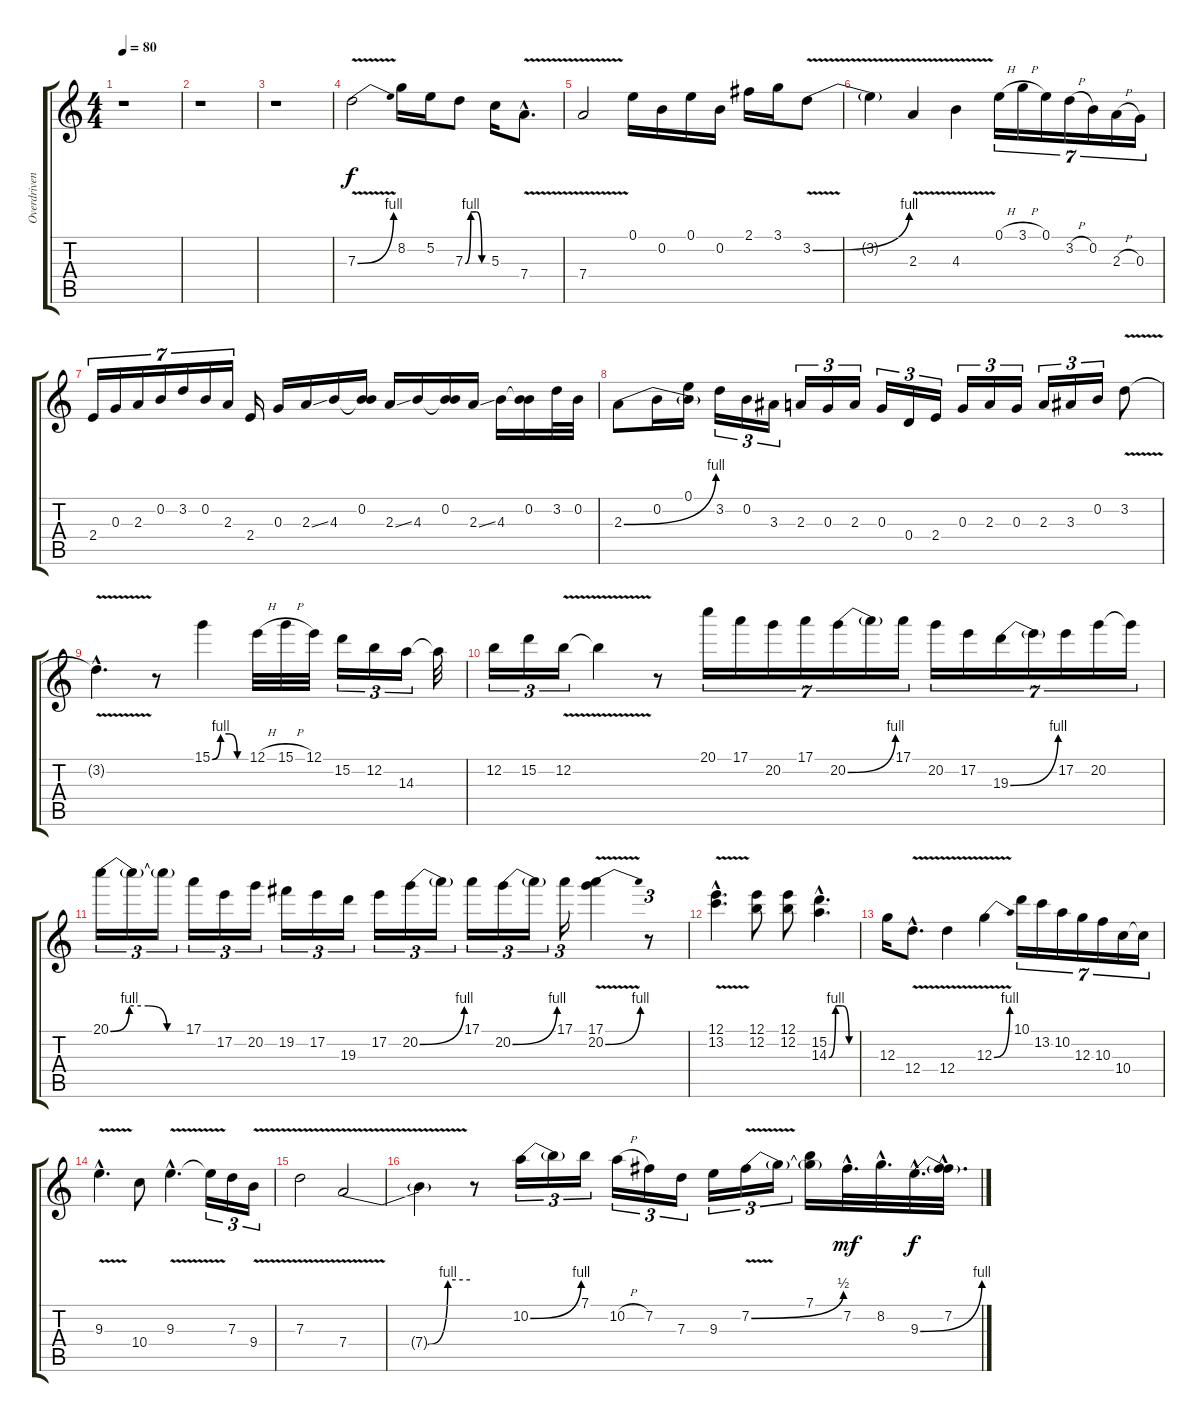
\track ("Overdriven Guitar" "Overdriven") {instrument overdrivenguitar}
\staff {score tabs}
\tuning (E4 B3 G3 D3 A2 E2) {hide}
\ts (4 4)
\tempo 80
\clef g2
\ks c
r.1{dy f} |
r.1 |
r.1 |
7.3{be (bend 0 0 60 4) v}.2{volume 11 instrument overdrivenguitar} 8.2.16{volume 13 balance 0} 5.2.16 7.3{be (custom 0 0 15 4 30 4 45 0 60 0)}.8 5.3.16 7.4{v hac}.8{d} |
7.4{v}.2 0.1.16 0.2.16 0.1.16 0.2.16 2.1.16 3.1.16 3.2{be (bend 0 0 60 4) v}.8 |
3.2{t}.4 2.3{v}.4 4.3{v}.4 0.1{h}.16{tu (7 4)} 3.1{h}.16{tu (7 4)} 0.1.16{tu (7 4)} 3.2{h}.16{tu (7 4)} 0.2.16{tu (7 4)} 2.3{h}.16{tu (7 4)} 0.3.16{tu (7 4)} |
2.4.16{tu (7 4)} 0.3.16{tu (7 4)} 2.3.16{tu (7 4)} 0.2.16{tu (7 4)} 3.2.16{tu (7 4)} 0.2.16{tu (7 4)} 2.3.16{tu (7 4)} 2.4.16 0.3.16 2.3{ss}.16 4.3.16 (0.2 4.3{t}).16 2.3{ss}.16 4.3.16 (0.2 4.3{t}).16 2.3{ss}.16 4.3.16 (0.2 4.3{t}).16 3.2.32 0.2.32 |
2.3{be (bend 0 0 60 4)}.8 0.2.16 (0.1 2.3{t}).16 3.2.16{tu (3 2)} 0.2.16{tu (3 2)} 3.3.16{tu (3 2)} 2.3.16{tu (3 2)} 0.3.16{tu (3 2)} 2.3.16{tu (3 2)} 0.3.16{tu (3 2)} 0.4.16{tu (3 2)} 2.4.16{tu (3 2)} 0.3.16{tu (3 2)} 2.3.16{tu (3 2)} 0.3.16{tu (3 2)} 2.3.16{tu (3 2)} 3.3.16{tu (3 2)} 0.2.16{tu (3 2)} 3.2{v}.8 |
3.2{hac t}.4{d} r.8 15.1{be (custom 0 0 15 4 30 4 45 0 60 0)}.4 12.1{h}.32 15.1{h}.32 12.1.32 15.2.16{tu (3 2)} 12.2.16{tu (3 2)} 14.3.16{tu (3 2)} 14.3{t}.32 |
12.2.16{tu (3 2)} 15.2.16{tu (3 2)} 12.2{v}.16{tu (3 2)} 12.2{t}.4 r.8 20.1.16{tu (7 4)} 17.1.16{tu (7 4)} 20.2.16{tu (7 4)} 17.1.16{tu (7 4)} 20.2{be (bend 0 0 60 4)}.16{tu (7 4)} 20.2{t}.16{tu (7 4)} 17.1.16{tu (7 4)} 20.2.16{tu (7 4)} 17.2.16{tu (7 4)} 19.3{be (bend 0 0 60 4)}.16{tu (7 4)} 19.3{t}.16{tu (7 4)} 17.2.16{tu (7 4)} 20.2.16{tu (7 4)} 20.2{t}.16{tu (7 4)} |
20.1{be (custom 0 0 15 4 30 4 45 0 60 0)}.16{tu (3 2)} 20.1{t}.16{tu (3 2)} 20.1{t}.16{tu (3 2)} 17.1.16{tu (3 2)} 17.2.16{tu (3 2)} 20.2.16{tu (3 2)} 19.2.16{tu (3 2)} 17.2.16{tu (3 2)} 19.3.16{tu (3 2)} 17.2.16{tu (3 2)} 20.2{be (bend 0 0 60 4)}.16{tu (3 2)} 20.2{t}.16{tu (3 2)} 17.1.16{tu (3 2)} 20.2{be (bend 0 0 60 4)}.16{tu (3 2)} 20.2{t}.16{tu (3 2)} 17.1.16{tu (3 2)} (17.1 20.2{be (bend 0 0 60 4) v}).4 r.8{tu (3 2)} |
(12.1{v hac} 13.2{v hac}).4{d} (12.1 12.2).8 (12.1 12.2).8 (15.2{hac} 14.3{be (custom 0 0 15 4 30 4 45 0 60 0) hac}).4{d} |
12.3.16 12.4{v hac}.8{d} 12.4{v}.4 12.3{be (bend 0 0 60 4) v}.4 10.1.16{tu (7 4)} 13.2.16{tu (7 4)} 10.2.16{tu (7 4)} 12.3.16{tu (7 4)} 10.3.16{tu (7 4)} 10.4.16{tu (7 4)} 10.4{t}.16{tu (7 4)} |
9.3{v hac}.4{d} 10.4.8 9.3{v hac}.4{d} 9.3{t}.16{tu (3 2)} 7.3.16{tu (3 2)} 9.4{v}.16{tu (3 2)} |
7.3{v}.2 7.4{be (custom 0 0 39 0 49 4 60 4) v}.2 |
7.4{t}.4 r.8 10.2{be (bend 0 0 60 4)}.16{tu (3 2)} 10.2{t}.16{tu (3 2)} 7.1.16{tu (3 2)} 10.2{h}.16{tu (3 2)} 7.2.16{tu (3 2)} 7.3.16{tu (3 2)} 9.3.16{tu (3 2)} 7.2{be (bend 0 0 60 2) v}.16{tu (3 2)} 7.2{t}.16{tu (3 2)} (7.1 7.2{t}).16 7.2{hac}.32{d dy mf} 8.2{hac}.32{d} 9.3{be (bend 0 0 60 4) hac}.32{d dy f} (7.2{hac} 9.3{hac t}).32{d}
